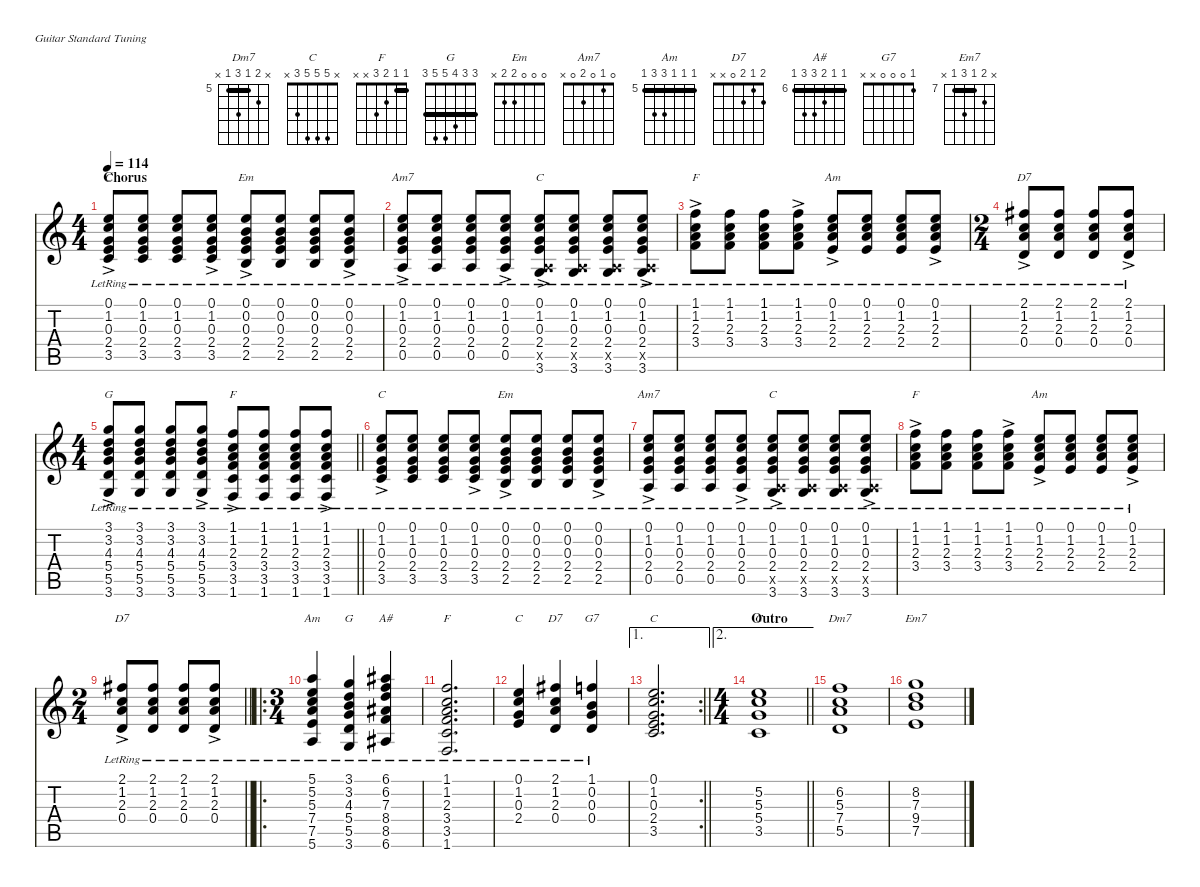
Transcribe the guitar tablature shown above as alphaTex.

\defaultSystemsLayout 4
\hideDynamics
\bracketExtendMode nobrackets
\singleTrackTrackNamePolicy hidden
\multiTrackTrackNamePolicy hidden
\firstSystemTrackNameMode fullname
\firstSystemTrackNameOrientation horizontal
\otherSystemsTrackNameOrientation horizontal
\track ("Rhythm" "s.guit.") {instrument acousticguitarsteel}
\staff {score tabs}
\tuning (E4 B3 G3 D3 A2 E2)
\chord ("Dm7" x 6 5 7 5 x) {firstfret 5 barre 5}
\chord ("C" 0 1 0 2 3 x)
\chord ("F" 1 1 2 3 3 1) {barre (1 1)}
\chord ("G" 3 3 4 5 5 3) {barre (3 3)}
\chord ("Em" 0 0 0 2 2 x)
\chord ("Am7" 0 1 0 2 0 x)
\chord ("C" 0 1 0 2 x 3)
\chord ("F" 1 1 2 3 x x) {barre 1}
\chord ("Am" 0 1 2 2 x x)
\chord ("D7" 2 1 2 0 x x)
\chord ("Am" 5 5 5 7 7 5) {firstfret 5 barre (5 5 5)}
\chord ("A#" 6 6 7 8 8 6) {firstfret 6 barre (6 6)}
\chord ("C" 0 1 0 2 x x)
\chord ("G7" 1 0 0 0 x x)
\chord ("Em7" x 8 7 9 7 x) {firstfret 7 barre 7}
\chord ("C" x 5 5 5 3 x)
\ts (4 4)
\section ("" "Chorus")
\tempo 114
\clef g2
\ks c
(0.1{ac lr} 1.2{ac lr} 0.3{ac lr} 2.4{ac lr} 3.5{ac lr}).8{ch "C" dy mf beam Up} (0.1{lr} 1.2{lr} 0.3{lr} 2.4{lr} 3.5{lr}).8{beam Up} (0.1{lr} 1.2{lr} 0.3{lr} 2.4{lr} 3.5{lr}).8{beam Up} (0.1{ac lr} 1.2{ac lr} 0.3{ac lr} 2.4{ac lr} 3.5{ac lr}).8{beam Up} (0.1{ac lr} 0.2{ac lr} 0.3{ac lr} 2.4{ac lr} 2.5{ac lr}).8{ch "Em" beam Up} (0.1{lr} 0.2{lr} 0.3{lr} 2.4{lr} 2.5{lr}).8{beam Up} (0.1{lr} 0.2{lr} 0.3{lr} 2.4{lr} 2.5{lr}).8{beam Up} (0.1{ac lr} 0.2{ac lr} 0.3{ac lr} 2.4{ac lr} 2.5{ac lr}).8{beam Up} |
(0.1{ac lr} 1.2{ac lr} 0.3{ac lr} 2.4{ac lr} 0.5{ac lr}).8{ch "Am7" beam Up} (0.1{lr} 1.2{lr} 0.3{lr} 2.4{lr} 0.5{lr}).8{beam Up} (0.1{lr} 1.2{lr} 0.3{lr} 2.4{lr} 0.5{lr}).8{beam Up} (0.1{ac lr} 1.2{ac lr} 0.3{ac lr} 2.4{ac lr} 0.5{ac lr}).8{beam Up} (0.1{ac lr} 1.2{ac lr} 0.3{ac lr} 2.4{ac lr} 0.5{ac x} 3.6{ac lr}).8{ch "C" beam Up} (0.1{lr} 1.2{lr} 0.3{lr} 2.4{lr} 0.5{x} 3.6{lr}).8{beam Up} (0.1{lr} 1.2{lr} 0.3{lr} 2.4{lr} 0.5{x} 3.6{lr}).8{beam Up} (0.1{ac lr} 1.2{ac lr} 0.3{ac lr} 2.4{ac lr} 0.5{ac x} 3.6{ac lr}).8{beam Up} |
(1.1{ac lr} 1.2{ac lr} 2.3{ac lr} 3.4{ac lr}).8{ch "F" beam Down} (1.1{lr} 1.2{lr} 2.3{lr} 3.4{lr}).8{beam Down} (1.1{lr} 1.2{lr} 2.3{lr} 3.4{lr}).8{beam Down} (1.1{ac lr} 1.2{ac lr} 2.3{ac lr} 3.4{ac lr}).8{beam Down} (0.1{ac lr} 1.2{ac lr} 2.3{ac lr} 2.4{ac lr}).8{ch "Am" beam Up} (0.1{lr} 1.2{lr} 2.3{lr} 2.4{lr}).8{beam Up} (0.1{lr} 1.2{lr} 2.3{lr} 2.4{lr}).8{beam Up} (0.1{ac lr} 1.2{ac lr} 2.3{ac lr} 2.4{ac lr}).8{beam Up} |
\ts (2 4)
\beaming (8 2 2 2 2)
(2.1{ac lr acc #} 1.2{ac lr} 2.3{ac lr} 0.4{ac lr}).8{ch "D7" beam Up} (2.1{lr acc #} 1.2{lr} 2.3{lr} 0.4{lr}).8{beam Up} (2.1{lr acc #} 1.2{lr} 2.3{lr} 0.4{lr}).8{beam Up} (2.1{ac lr acc #} 1.2{ac lr} 2.3{ac lr} 0.4{ac lr}).8{beam Up} |
\ts (4 4)
\beaming (8 2 2 2 2)
\barLineRight lightlight
(3.1{ac lr} 3.2{ac lr} 4.3{ac lr} 5.4{ac lr} 5.5{ac lr} 3.6{ac lr}).8{ch "G" beam Up} (3.1{lr} 3.2{lr} 4.3{lr} 5.4{lr} 5.5{lr} 3.6{lr}).8{beam Up} (3.1{lr} 3.2{lr} 4.3{lr} 5.4{lr} 5.5{lr} 3.6{lr}).8{beam Up} (3.1{ac lr} 3.2{ac lr} 4.3{ac lr} 5.4{ac lr} 5.5{ac lr} 3.6{ac lr}).8{beam Up} (1.1{ac lr} 1.2{ac lr} 2.3{ac lr} 3.4{ac lr} 3.5{ac lr} 1.6{ac lr}).8{ch "F" beam Up} (1.1{lr} 1.2{lr} 2.3{lr} 3.4{lr} 3.5{lr} 1.6{lr}).8{beam Up} (1.1{lr} 1.2{lr} 2.3{lr} 3.4{lr} 3.5{lr} 1.6{lr}).8{beam Up} (1.1{ac lr} 1.2{ac lr} 2.3{ac lr} 3.4{ac lr} 3.5{ac lr} 1.6{ac lr}).8{beam Up} |
(0.1{ac lr} 1.2{ac lr} 0.3{ac lr} 2.4{ac lr} 3.5{ac lr}).8{ch "C" beam Up} (0.1{lr} 1.2{lr} 0.3{lr} 2.4{lr} 3.5{lr}).8{beam Up} (0.1{lr} 1.2{lr} 0.3{lr} 2.4{lr} 3.5{lr}).8{beam Up} (0.1{ac lr} 1.2{ac lr} 0.3{ac lr} 2.4{ac lr} 3.5{ac lr}).8{beam Up} (0.1{ac lr} 0.2{ac lr} 0.3{ac lr} 2.4{ac lr} 2.5{ac lr}).8{ch "Em" beam Up} (0.1{lr} 0.2{lr} 0.3{lr} 2.4{lr} 2.5{lr}).8{beam Up} (0.1{lr} 0.2{lr} 0.3{lr} 2.4{lr} 2.5{lr}).8{beam Up} (0.1{ac lr} 0.2{ac lr} 0.3{ac lr} 2.4{ac lr} 2.5{ac lr}).8{beam Up} |
(0.1{ac lr} 1.2{ac lr} 0.3{ac lr} 2.4{ac lr} 0.5{ac lr}).8{ch "Am7" beam Up} (0.1{lr} 1.2{lr} 0.3{lr} 2.4{lr} 0.5{lr}).8{beam Up} (0.1{lr} 1.2{lr} 0.3{lr} 2.4{lr} 0.5{lr}).8{beam Up} (0.1{ac lr} 1.2{ac lr} 0.3{ac lr} 2.4{ac lr} 0.5{ac lr}).8{beam Up} (0.1{ac lr} 1.2{ac lr} 0.3{ac lr} 2.4{ac lr} 0.5{ac x} 3.6{ac lr}).8{ch "C" beam Up} (0.1{lr} 1.2{lr} 0.3{lr} 2.4{lr} 0.5{x} 3.6{lr}).8{beam Up} (0.1{lr} 1.2{lr} 0.3{lr} 2.4{lr} 0.5{x} 3.6{lr}).8{beam Up} (0.1{ac lr} 1.2{ac lr} 0.3{ac lr} 2.4{ac lr} 0.5{ac x} 3.6{ac lr}).8{beam Up} |
(1.1{ac lr} 1.2{ac lr} 2.3{ac lr} 3.4{ac lr}).8{ch "F" beam Down} (1.1{lr} 1.2{lr} 2.3{lr} 3.4{lr}).8{beam Down} (1.1{lr} 1.2{lr} 2.3{lr} 3.4{lr}).8{beam Down} (1.1{ac lr} 1.2{ac lr} 2.3{ac lr} 3.4{ac lr}).8{beam Down} (0.1{ac lr} 1.2{ac lr} 2.3{ac lr} 2.4{ac lr}).8{ch "Am" beam Up} (0.1{lr} 1.2{lr} 2.3{lr} 2.4{lr}).8{beam Up} (0.1{lr} 1.2{lr} 2.3{lr} 2.4{lr}).8{beam Up} (0.1{ac lr} 1.2{ac lr} 2.3{ac lr} 2.4{ac lr}).8{beam Up} |
\ts (2 4)
\beaming (8 2 2 2 2)
\barLineRight lightlight
(2.1{ac lr acc #} 1.2{ac lr} 2.3{ac lr} 0.4{ac lr}).8{ch "D7" beam Up} (2.1{lr acc #} 1.2{lr} 2.3{lr} 0.4{lr}).8{beam Up} (2.1{lr acc #} 1.2{lr} 2.3{lr} 0.4{lr}).8{beam Up} (2.1{ac lr acc #} 1.2{ac lr} 2.3{ac lr} 0.4{ac lr}).8{beam Up} |
\ro
\ts (3 4)
\beaming (8 2 2 2 2)
(5.1{lr} 5.2{lr} 5.3{lr} 7.4{lr} 7.5{lr} 5.6{lr}).4{ch "Am" dy f beam Up} (3.1{lr} 3.2{lr} 4.3{lr} 5.4{lr} 5.5{lr} 3.6{lr}).4{ch "G" beam Up} (6.1{lr acc #} 6.2{lr} 7.3{lr} 8.4{lr acc #} 8.5{lr} 6.6{lr acc #}).4{ch "A#" beam Up} |
(1.1{lr} 1.2{lr} 2.3{lr} 3.4{lr} 3.5{lr} 1.6{lr}).2{d ch "F" beam Up} |
(0.1{lr} 1.2{lr} 0.3{lr} 2.4{lr}).4{ch "C" beam Up} (2.1{lr acc #} 1.2{lr} 2.3{lr} 0.4{lr}).4{ch "D7" beam Up} (1.1{lr} 0.2{lr} 0.3{lr} 0.4{lr}).4{ch "G7" beam Up} |
\ae 1
\rc 2
\barLineRight lightlight
(0.1 1.2 0.3 2.4 3.5).2{d ch "C" beam Up} |
\ae 2
\ts (4 4)
\beaming (8 2 2 2 2)
\section ("" "Outro")
\barLineRight lightlight
(5.2 5.3 5.4 3.5).1{ch "C" beam Up} |
(6.2 5.3 7.4 5.5).1{ch "Dm7" beam Up} |
(8.2 7.3 9.4 7.5).1{ch "Em7" beam Down}
